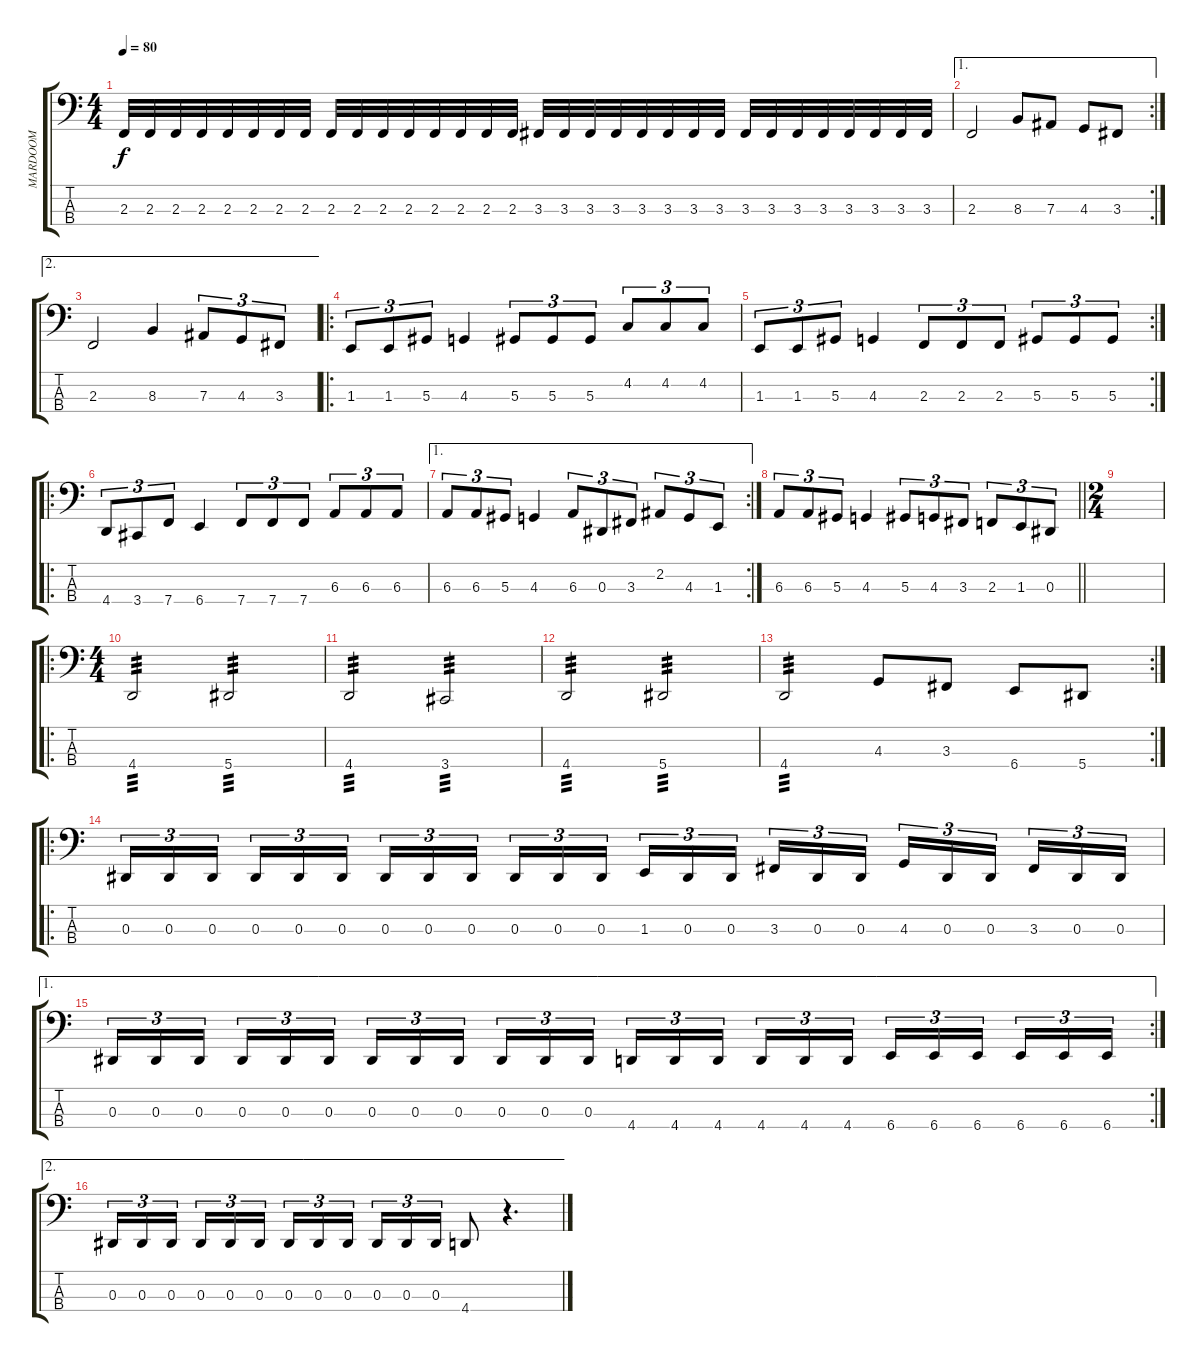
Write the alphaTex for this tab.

\track ("MARDOOM" "MARDOOM") {instrument electricbasspick}
\staff {score tabs}
\tuning (Db2 Ab1 Eb1 Bb0) {hide}
\ts (4 4)
\tempo 80
\clef f4
\ks c
2.3.32{dy f} 2.3.32 2.3.32 2.3.32 2.3.32 2.3.32 2.3.32 2.3.32 2.3.32 2.3.32 2.3.32 2.3.32 2.3.32 2.3.32 2.3.32 2.3.32 3.3.32 3.3.32 3.3.32 3.3.32 3.3.32 3.3.32 3.3.32 3.3.32 3.3.32 3.3.32 3.3.32 3.3.32 3.3.32 3.3.32 3.3.32 3.3.32 |
\ae 1
\rc 2
2.3.2 8.3.8 7.3.8 4.3.8 3.3.8 |
\ae 2
2.3.2 8.3.4 7.3.8{tu (3 2)} 4.3.8{tu (3 2)} 3.3.8{tu (3 2)} |
\ro
1.3.8{tu (3 2)} 1.3.8{tu (3 2)} 5.3.8{tu (3 2)} 4.3.4 5.3.8{tu (3 2)} 5.3.8{tu (3 2)} 5.3.8{tu (3 2)} 4.2.8{tu (3 2)} 4.2.8{tu (3 2)} 4.2.8{tu (3 2)} |
\rc 2
1.3.8{tu (3 2)} 1.3.8{tu (3 2)} 5.3.8{tu (3 2)} 4.3.4 2.3.8{tu (3 2)} 2.3.8{tu (3 2)} 2.3.8{tu (3 2)} 5.3.8{tu (3 2)} 5.3.8{tu (3 2)} 5.3.8{tu (3 2)} |
\ro
4.4.8{tu (3 2)} 3.4.8{tu (3 2)} 7.4.8{tu (3 2)} 6.4.4 7.4.8{tu (3 2)} 7.4.8{tu (3 2)} 7.4.8{tu (3 2)} 6.3.8{tu (3 2)} 6.3.8{tu (3 2)} 6.3.8{tu (3 2)} |
\ae 1
\rc 2
6.3.8{tu (3 2)} 6.3.8{tu (3 2)} 5.3.8{tu (3 2)} 4.3.4 6.3.8{tu (3 2)} 0.3.8{tu (3 2)} 3.3.8{tu (3 2)} 2.2.8{tu (3 2)} 4.3.8{tu (3 2)} 1.3.8{tu (3 2)} |
\barLineRight lightlight
6.3.8{tu (3 2)} 6.3.8{tu (3 2)} 5.3.8{tu (3 2)} 4.3.4 5.3.8{tu (3 2)} 4.3.8{tu (3 2)} 3.3.8{tu (3 2)} 2.3.8{tu (3 2)} 1.3.8{tu (3 2)} 0.3.8{tu (3 2)} |
\ts (2 4)
|
\ro
\ts (4 4)
4.4.2{tp 3} 5.4.2{tp 3} |
4.4.2{tp 3} 3.4.2{tp 3} |
4.4.2{tp 3} 5.4.2{tp 3} |
\rc 2
4.4.2{tp 3} 4.3.8 3.3.8 6.4.8 5.4.8 |
\ro
0.3.16{tu (3 2)} 0.3.16{tu (3 2)} 0.3.16{tu (3 2) beam splitsecondary} 0.3.16{tu (3 2)} 0.3.16{tu (3 2)} 0.3.16{tu (3 2)} 0.3.16{tu (3 2)} 0.3.16{tu (3 2)} 0.3.16{tu (3 2) beam splitsecondary} 0.3.16{tu (3 2)} 0.3.16{tu (3 2)} 0.3.16{tu (3 2)} 1.3.16{tu (3 2)} 0.3.16{tu (3 2)} 0.3.16{tu (3 2) beam splitsecondary} 3.3.16{tu (3 2)} 0.3.16{tu (3 2)} 0.3.16{tu (3 2)} 4.3.16{tu (3 2)} 0.3.16{tu (3 2)} 0.3.16{tu (3 2) beam splitsecondary} 3.3.16{tu (3 2)} 0.3.16{tu (3 2)} 0.3.16{tu (3 2)} |
\ae 1
\rc 2
0.3.16{tu (3 2)} 0.3.16{tu (3 2)} 0.3.16{tu (3 2) beam splitsecondary} 0.3.16{tu (3 2)} 0.3.16{tu (3 2)} 0.3.16{tu (3 2)} 0.3.16{tu (3 2)} 0.3.16{tu (3 2)} 0.3.16{tu (3 2) beam splitsecondary} 0.3.16{tu (3 2)} 0.3.16{tu (3 2)} 0.3.16{tu (3 2)} 4.4.16{tu (3 2)} 4.4.16{tu (3 2)} 4.4.16{tu (3 2) beam splitsecondary} 4.4.16{tu (3 2)} 4.4.16{tu (3 2)} 4.4.16{tu (3 2)} 6.4.16{tu (3 2)} 6.4.16{tu (3 2)} 6.4.16{tu (3 2) beam splitsecondary} 6.4.16{tu (3 2)} 6.4.16{tu (3 2)} 6.4.16{tu (3 2)} |
\ae 2
0.3.16{tu (3 2)} 0.3.16{tu (3 2)} 0.3.16{tu (3 2) beam splitsecondary} 0.3.16{tu (3 2)} 0.3.16{tu (3 2)} 0.3.16{tu (3 2)} 0.3.16{tu (3 2)} 0.3.16{tu (3 2)} 0.3.16{tu (3 2) beam splitsecondary} 0.3.16{tu (3 2)} 0.3.16{tu (3 2)} 0.3.16{tu (3 2)} 4.4.8 r.4{d}
